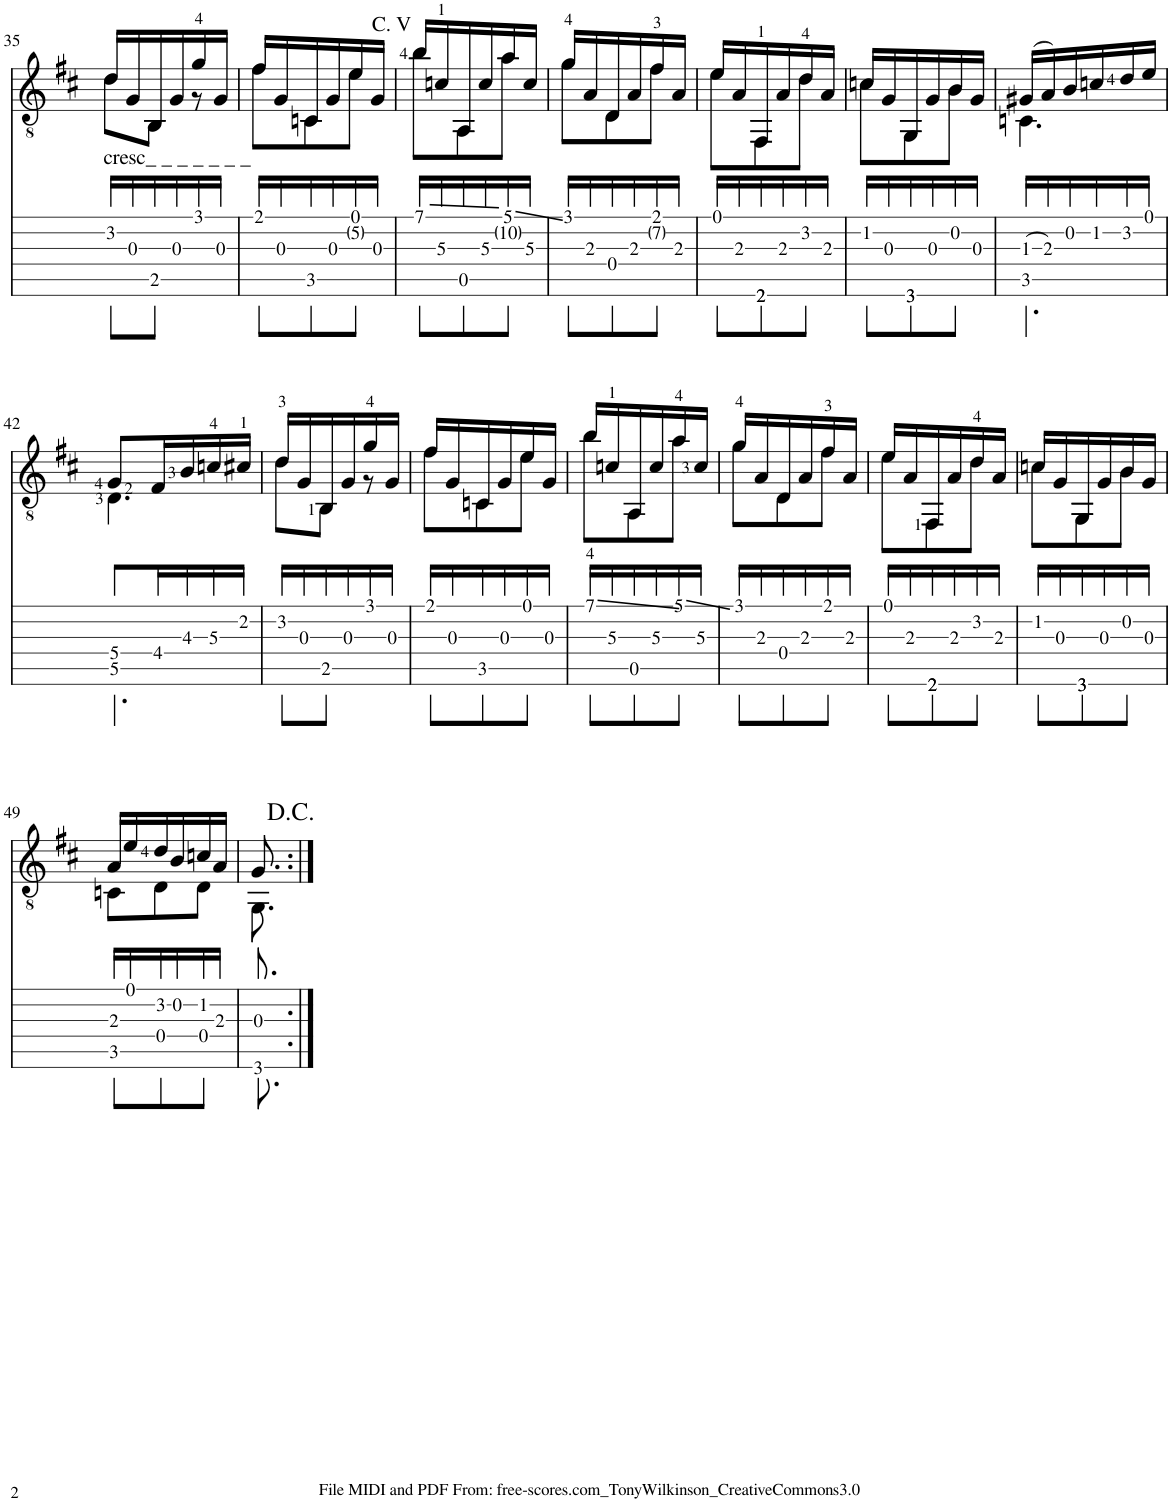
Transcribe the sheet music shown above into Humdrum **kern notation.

**kern	**kern
*part2	*part1
*staff2	*staff1
*I"Chitarra classica (Intavolatura)	*I"Guitar
!!LO:PB:g=z
*	*clefGv2
*k[f#c#]	*k[f#c#]
*M3/8	*M3/8
=35	=35
*^	*^
!	!	!LO:TX:b:t=cresc_ _ _ _ _ _ _	!
16d/LL	8d\L	16d/LL	8d\L
16G/	.	16G/	.
16BB/	8BB\J	16BB/	8BB\J
16G/	.	16G/	.
16g/	8r	16g/	8r
16G/JJ	.	16G/JJ	.
=36	=36	=36	=36
16f#/LL	8f#\L	16f#/LL	8f#\L
16G/	.	16G/	.
16Cn/	8C\	16Cn/	8C\
16G/	.	16G/	.
16e/	8e\J	16e/	8e\J
16G/JJ	.	16G/JJ	.
=37	=37	=37	=37
!	!	!LO:TX:a:t=C. V	!
16b/LL	8b\L	16b/LL	8b\L
16cn/	.	16cn/	.
16AA/	8AA\	16AA/	8AA\
16c/	.	16c/	.
16a/	8a\J	16a/	8a\J
16c/JJ	.	16c/JJ	.
=38	=38	=38	=38
16g/LL	8g\L	16g/LL	8g\L
16A/	.	16A/	.
16D/	8D\	16D/	8D\
16A/	.	16A/	.
16f#/	8f#\J	16f#/	8f#\J
16A/JJ	.	16A/JJ	.
=39	=39	=39	=39
16e/LL	8e\L	16e/LL	8e\L
16A/	.	16A/	.
16FF#/	8FF#\	16FF#/	8FF#\
16A/	.	16A/	.
16d/	8d\J	16d/	8d\J
16A/JJ	.	16A/JJ	.
=40	=40	=40	=40
16cn/LL	8c\L	16cn/LL	8c\L
16G/	.	16G/	.
16GG/	8GG\	16GG/	8GG\
16G/	.	16G/	.
16B/	8B\J	16B/	8B\J
16G/JJ	.	16G/JJ	.
=41	=41	=41	=41
(16G#X/LL	4.Cn\	(16G#X/LL	4.Cn\
16A/)	.	16A/)	.
16B/	.	16B/	.
16cn/	.	16cn/	.
16d/	.	16d/	.
16e/JJ	.	16e/JJ	.
!!LO:LB:g=z	!!
=42	=42	=42	=42
8G/L	4.D\	8G/L	4.D\
16F#/L	.	16F#/L	.
16B/	.	16B/	.
16cn/	.	16cn/	.
16c#X/JJ	.	16c#X/JJ	.
=43	=43	=43	=43
16d/LL	8d\L	16d/LL	8d\L
16G/	.	16G/	.
16BB/	8BB\J	16BB/	8BB\J
16G/	.	16G/	.
16g/	8r	16g/	8r
16G/JJ	.	16G/JJ	.
=44	=44	=44	=44
16f#/LL	8f#\L	16f#/LL	8f#\L
16G/	.	16G/	.
16Cn/	8C\	16Cn/	8C\
16G/	.	16G/	.
16e/	8e\J	16e/	8e\J
16G/JJ	.	16G/JJ	.
=45	=45	=45	=45
16b/LL	8b\L	16b/LL	8b\L
16cn/	.	16cn/	.
16AA/	8AA\	16AA/	8AA\
16c/	.	16c/	.
16a/	8a\J	16a/	8a\J
16c/JJ	.	16c/JJ	.
=46	=46	=46	=46
16g/LL	8g\L	16g/LL	8g\L
16A/	.	16A/	.
16D/	8D\	16D/	8D\
16A/	.	16A/	.
16f#/	8f#\J	16f#/	8f#\J
16A/JJ	.	16A/JJ	.
=47	=47	=47	=47
16e/LL	8e\L	16e/LL	8e\L
16A/	.	16A/	.
16FF#/	8FF#\	16FF#/	8FF#\
16A/	.	16A/	.
16d/	8d\J	16d/	8d\J
16A/JJ	.	16A/JJ	.
=48	=48	=48	=48
16cn/LL	8c\L	16cn/LL	8c\L
16G/	.	16G/	.
16GG/	8GG\	16GG/	8GG\
16G/	.	16G/	.
16B/	8B\J	16B/	8B\J
16G/JJ	.	16G/JJ	.
!!LO:LB:g=z	!!
=49	=49	=49	=49
16A/LL	8Cn\L	16A/LL	8Cn\L
16e/	.	16e/	.
16d/	8D\	16d/	8D\
16B/	.	16B/	.
16cn/	8D\J	16cn/	8D\J
16A/JJ	.	16A/JJ	.
=50	=50	=50	=50
8.G/	8.GG\	8.G/	8.GG\
*v	*v	*	*
*	*v	*v
=:|!	=:|!
*-	*-
